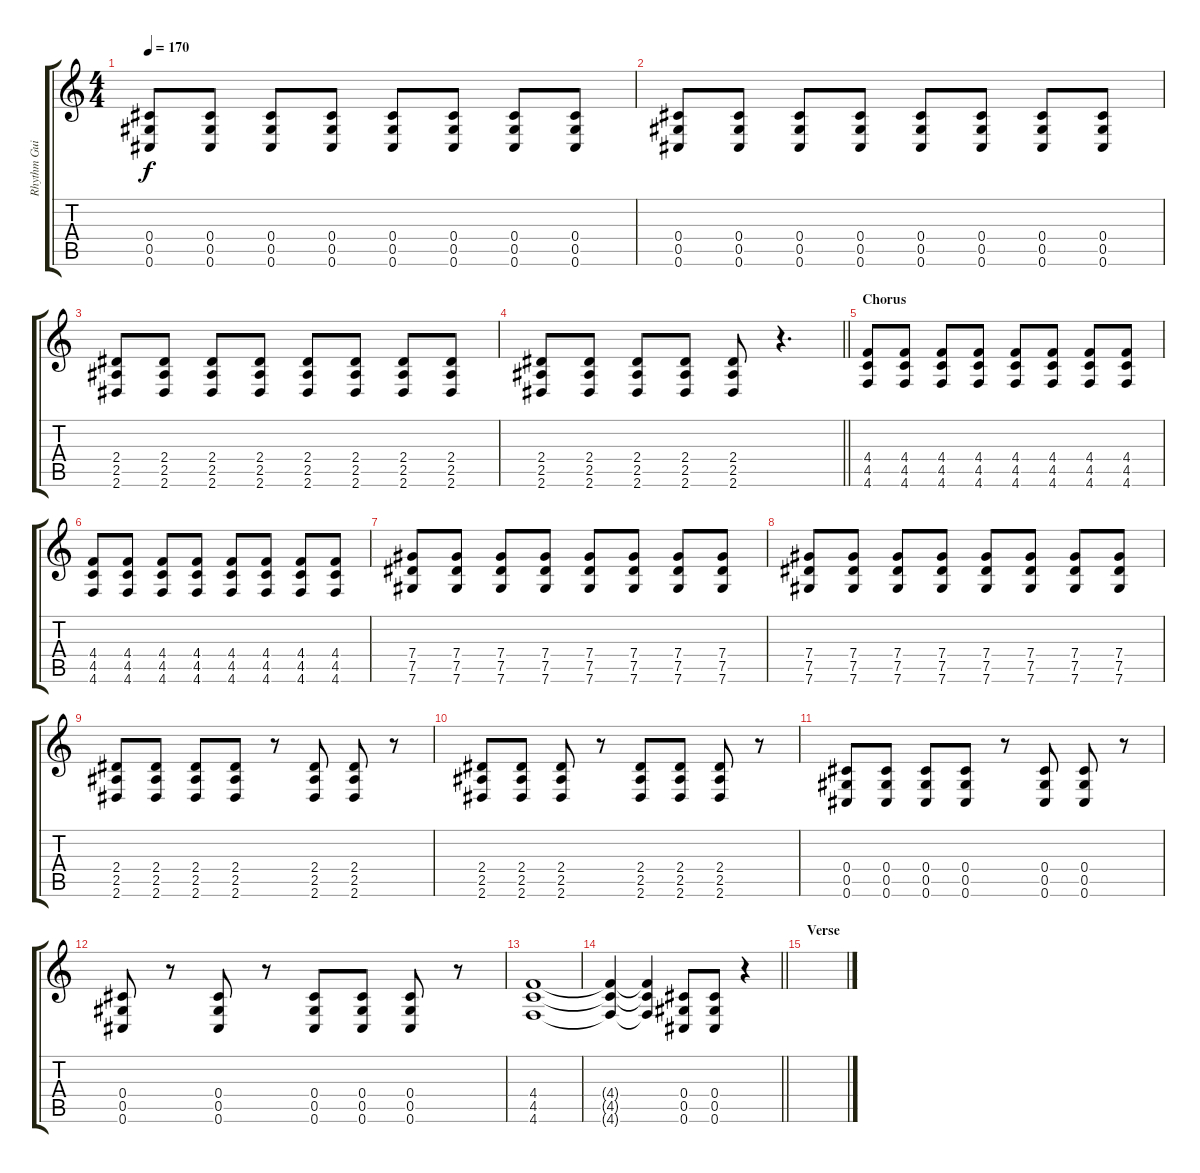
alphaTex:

\track ("Rhythm Guitar" "Rhythm Gui") {instrument distortionguitar}
\staff {score tabs}
\tuning (Eb4 Bb3 Gb3 Db3 Ab2 Db2) {hide}
\ts (4 4)
\tempo 170
\clef g2
\ks c
(0.4 0.5 0.6).8{dy f} (0.4 0.5 0.6).8 (0.4 0.5 0.6).8 (0.4 0.5 0.6).8 (0.4 0.5 0.6).8 (0.4 0.5 0.6).8 (0.4 0.5 0.6).8 (0.4 0.5 0.6).8 |
(0.4 0.5 0.6).8 (0.4 0.5 0.6).8 (0.4 0.5 0.6).8 (0.4 0.5 0.6).8 (0.4 0.5 0.6).8 (0.4 0.5 0.6).8 (0.4 0.5 0.6).8 (0.4 0.5 0.6).8 |
(2.4 2.5 2.6).8 (2.4 2.5 2.6).8 (2.4 2.5 2.6).8 (2.4 2.5 2.6).8 (2.4 2.5 2.6).8 (2.4 2.5 2.6).8 (2.4 2.5 2.6).8 (2.4 2.5 2.6).8 |
\barLineRight lightlight
(2.4 2.5 2.6).8 (2.4 2.5 2.6).8 (2.4 2.5 2.6).8 (2.4 2.5 2.6).8 (2.4 2.5 2.6).8 r.4{d} |
\section ("" "Chorus")
(4.4 4.5 4.6).8 (4.4 4.5 4.6).8 (4.4 4.5 4.6).8 (4.4 4.5 4.6).8 (4.4 4.5 4.6).8 (4.4 4.5 4.6).8 (4.4 4.5 4.6).8 (4.4 4.5 4.6).8 |
(4.4 4.5 4.6).8 (4.4 4.5 4.6).8 (4.4 4.5 4.6).8 (4.4 4.5 4.6).8 (4.4 4.5 4.6).8 (4.4 4.5 4.6).8 (4.4 4.5 4.6).8 (4.4 4.5 4.6).8 |
(7.4 7.5 7.6).8 (7.4 7.5 7.6).8 (7.4 7.5 7.6).8 (7.4 7.5 7.6).8 (7.4 7.5 7.6).8 (7.4 7.5 7.6).8 (7.4 7.5 7.6).8 (7.4 7.5 7.6).8 |
(7.4 7.5 7.6).8 (7.4 7.5 7.6).8 (7.4 7.5 7.6).8 (7.4 7.5 7.6).8 (7.4 7.5 7.6).8 (7.4 7.5 7.6).8 (7.4 7.5 7.6).8 (7.4 7.5 7.6).8 |
(2.4 2.5 2.6).8 (2.4 2.5 2.6).8 (2.4 2.5 2.6).8 (2.4 2.5 2.6).8 r.8 (2.4 2.5 2.6).8 (2.4 2.5 2.6).8 r.8 |
(2.4 2.5 2.6).8 (2.4 2.5 2.6).8 (2.4 2.5 2.6).8 r.8 (2.4 2.5 2.6).8 (2.4 2.5 2.6).8 (2.4 2.5 2.6).8 r.8 |
(0.4 0.5 0.6).8 (0.4 0.5 0.6).8 (0.4 0.5 0.6).8 (0.4 0.5 0.6).8 r.8 (0.4 0.5 0.6).8 (0.4 0.5 0.6).8 r.8 |
(0.4 0.5 0.6).8 r.8 (0.4 0.5 0.6).8 r.8 (0.4 0.5 0.6).8 (0.4 0.5 0.6).8 (0.4 0.5 0.6).8 r.8 |
(4.4 4.5 4.6).1 |
\barLineRight lightlight
(4.4{t} 4.5{t} 4.6{t}).4 (4.4{t} 4.5{t} 4.6{t}).4 (0.4 0.5 0.6).8 (0.4 0.5 0.6).8 r.4 |
\section ("" "Verse")
